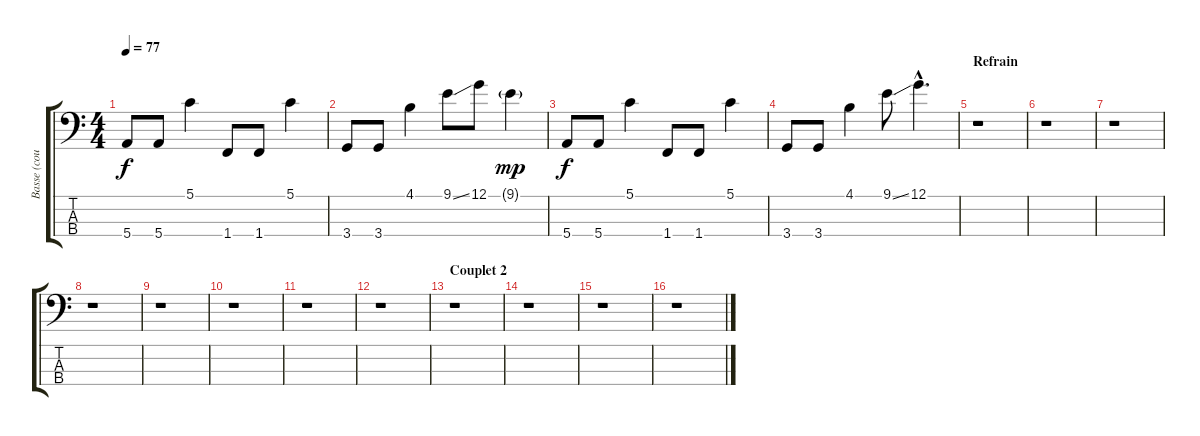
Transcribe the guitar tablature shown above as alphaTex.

\track ("Basse (couplets)" "Basse (cou") {instrument synthbass2}
\staff {score tabs}
\tuning (G2 D2 A1 E1) {hide}
\ts (4 4)
\tempo 77
\clef f4
\ks c
5.4.8{dy f} 5.4.8 5.1.4 1.4.8 1.4.8 5.1.4 |
3.4.8 3.4.8 4.1.4 9.1{ss}.8 12.1.8 9.1{g}.4{dy mp} |
5.4.8{dy f} 5.4.8 5.1.4 1.4.8 1.4.8 5.1.4 |
3.4.8 3.4.8 4.1.4 9.1{ss}.8 12.1{hac}.4{d} |
\section ("" "Refrain")
r.1 |
r.1 |
r.1 |
r.1 |
r.1 |
r.1 |
r.1 |
r.1 |
\section ("" "Couplet 2")
r.1 |
r.1 |
r.1 |
r.1
